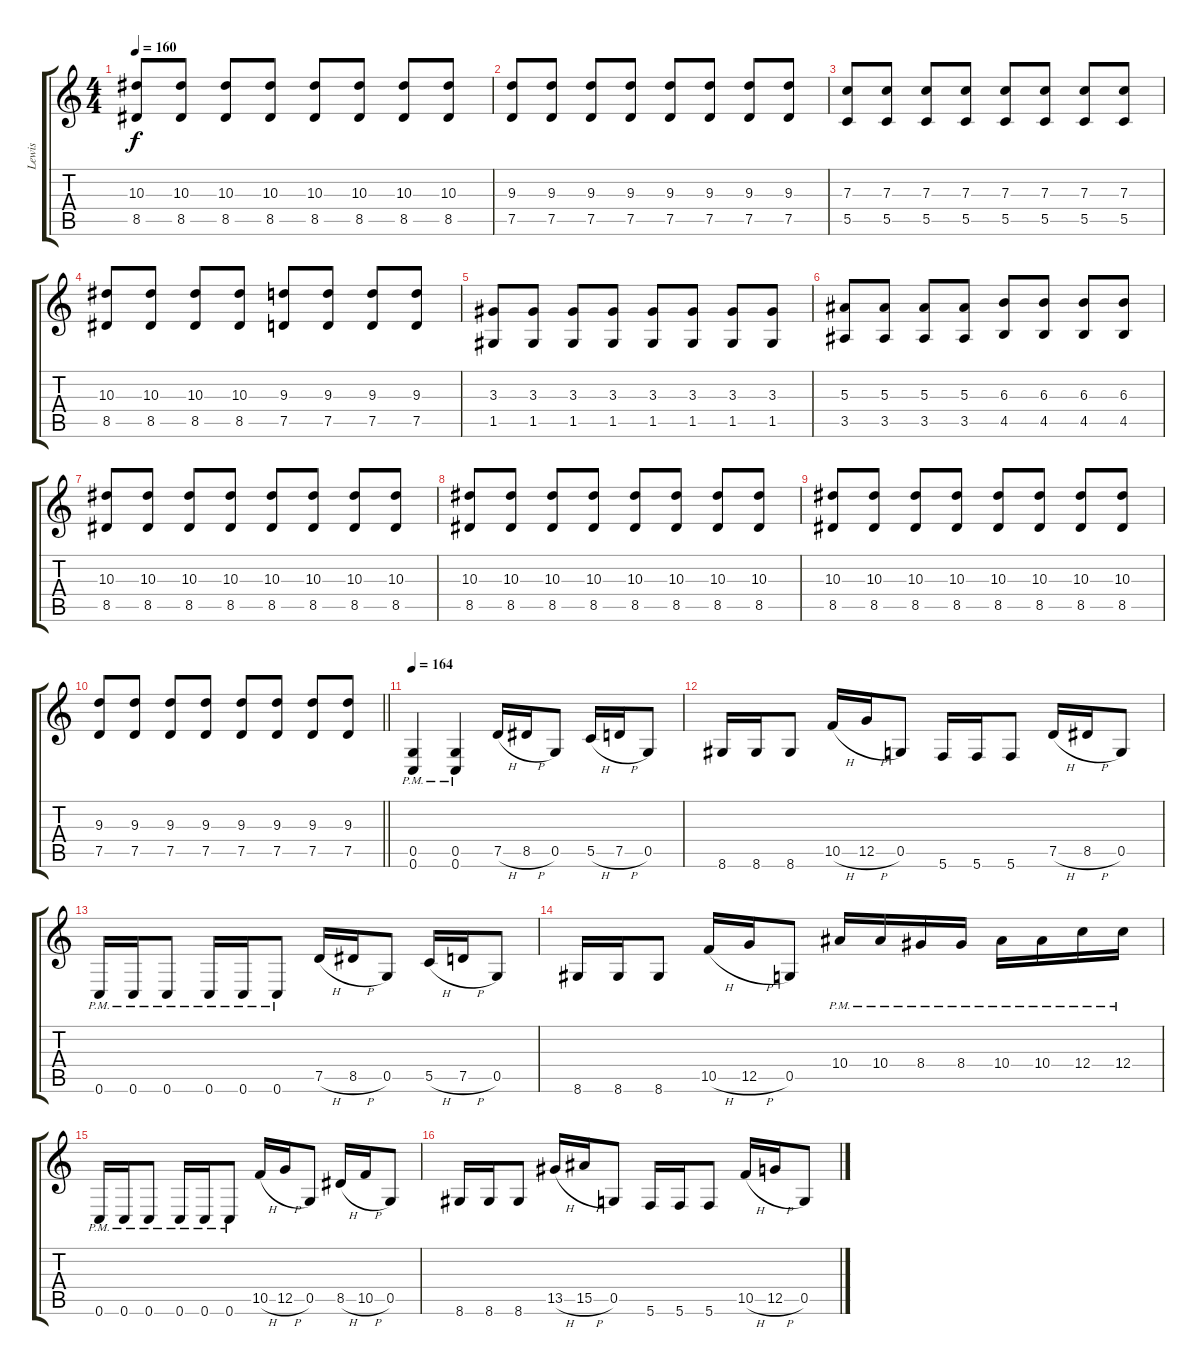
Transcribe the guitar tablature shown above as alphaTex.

\track ("Lewis" "Lewis") {instrument distortionguitar}
\staff {score tabs}
\tuning (D4 A3 F3 C3 G2 C2) {hide}
\ts (4 4)
\tempo 160
\clef g2
\ks c
(10.3 8.5).8{dy f} (10.3 8.5).8 (10.3 8.5).8 (10.3 8.5).8 (10.3 8.5).8 (10.3 8.5).8 (10.3 8.5).8 (10.3 8.5).8 |
(9.3 7.5).8 (9.3 7.5).8 (9.3 7.5).8 (9.3 7.5).8 (9.3 7.5).8 (9.3 7.5).8 (9.3 7.5).8 (9.3 7.5).8 |
(7.3 5.5).8 (7.3 5.5).8 (7.3 5.5).8 (7.3 5.5).8 (7.3 5.5).8 (7.3 5.5).8 (7.3 5.5).8 (7.3 5.5).8 |
(10.3 8.5).8 (10.3 8.5).8 (10.3 8.5).8 (10.3 8.5).8 (9.3 7.5).8 (9.3 7.5).8 (9.3 7.5).8 (9.3 7.5).8 |
(3.3 1.5).8 (3.3 1.5).8 (3.3 1.5).8 (3.3 1.5).8 (3.3 1.5).8 (3.3 1.5).8 (3.3 1.5).8 (3.3 1.5).8 |
(5.3 3.5).8 (5.3 3.5).8 (5.3 3.5).8 (5.3 3.5).8 (6.3 4.5).8 (6.3 4.5).8 (6.3 4.5).8 (6.3 4.5).8 |
(10.3 8.5).8 (10.3 8.5).8 (10.3 8.5).8 (10.3 8.5).8 (10.3 8.5).8 (10.3 8.5).8 (10.3 8.5).8 (10.3 8.5).8 |
(10.3 8.5).8 (10.3 8.5).8 (10.3 8.5).8 (10.3 8.5).8 (10.3 8.5).8 (10.3 8.5).8 (10.3 8.5).8 (10.3 8.5).8 |
(10.3 8.5).8 (10.3 8.5).8 (10.3 8.5).8 (10.3 8.5).8 (10.3 8.5).8 (10.3 8.5).8 (10.3 8.5).8 (10.3 8.5).8 |
\barLineRight lightlight
(9.3 7.5).8 (9.3 7.5).8 (9.3 7.5).8 (9.3 7.5).8 (9.3 7.5).8 (9.3 7.5).8 (9.3 7.5).8 (9.3 7.5).8 |
\tempo 164
(0.5 0.6{pm}).4 (0.5 0.6{pm}).4 7.5{h}.16 8.5{h}.16 0.5.8 5.5{h}.16 7.5{h}.16 0.5.8 |
8.6.16 8.6.16 8.6.8 10.5{h}.16 12.5{h}.16 0.5.8 5.6.16 5.6.16 5.6.8 7.5{h}.16 8.5{h}.16 0.5.8 |
0.6{pm}.16 0.6{pm}.16 0.6{pm}.8 0.6{pm}.16 0.6{pm}.16 0.6{pm}.8 7.5{h}.16 8.5{h}.16 0.5.8 5.5{h}.16 7.5{h}.16 0.5.8 |
8.6.16 8.6.16 8.6.8 10.5{h}.16 12.5{h}.16 0.5.8 10.4{pm}.16 10.4{pm}.16 8.4{pm}.16 8.4{pm}.16 10.4{pm}.16 10.4{pm}.16 12.4{pm}.16 12.4{pm}.16 |
0.6{pm}.16 0.6{pm}.16 0.6{pm}.8 0.6{pm}.16 0.6{pm}.16 0.6{pm}.8 10.5{h}.16 12.5{h}.16 0.5.8 8.5{h}.16 10.5{h}.16 0.5.8 |
8.6.16 8.6.16 8.6.8 13.5{h}.16 15.5{h}.16 0.5.8 5.6.16 5.6.16 5.6.8 10.5{h}.16 12.5{h}.16 0.5.8
